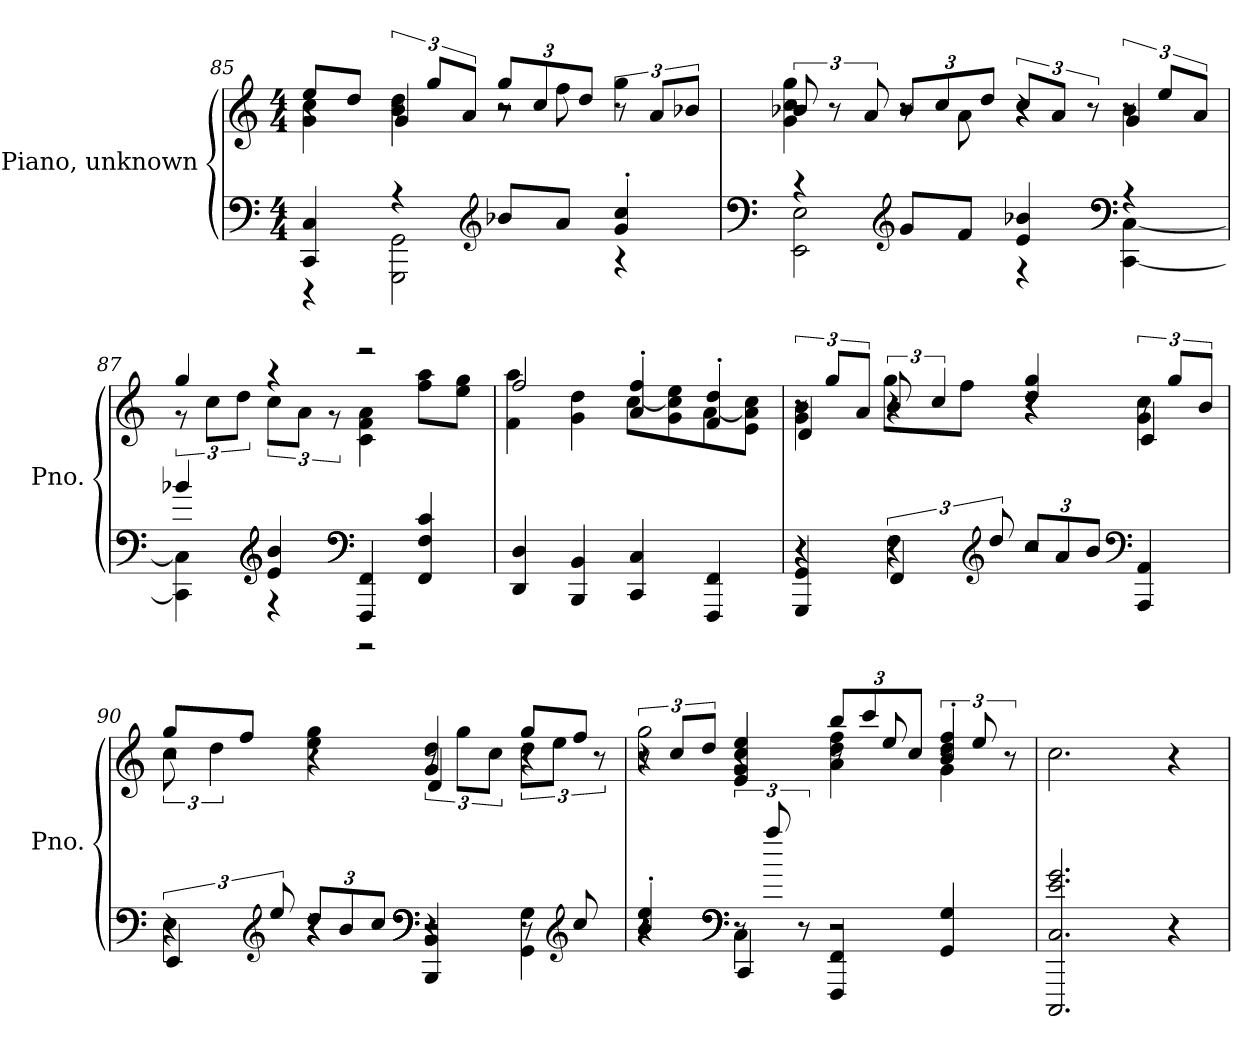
**kern	**kern
*part1	*part1
*staff2	*staff1
*I"Piano, unknown	*
*I'Pno.	*
*clefF4	*clefG2
*k[]	*k[]
*M4/4	*M4/4
=85	=85
*^	*^
*	*	*	*^
4CC/ 4C/	4r	8ee/L	4g\ 4cc\	4r
.	.	8dd/J	.	.
4r	2GGG\ 2GG\	12r	4b\ 4dd\	4g/
.	.	12gg/L	.	.
.	.	12a/J	.	.
*clefG2	*	*	*	*
*	*	*Xbrackettup	*	*
8b-X/L	.	12gg/L	8r	2r
.	.	12cc/	.	.
8a/J	.	.	8ff\	.
.	.	12dd/J	.	.
*	*	*brackettup	*	*
4g/' 4cc/'	4r	12r	4gg\	.
.	.	12a/L	.	.
.	.	12b-X/J	.	.
!!LO:LB:g=z	!!	!!
=86	=86	=86	=86	=86
*clefF4	*	*	*	*
4r	2EE\ 2E\	12b-X/	4g\ 4cc\ 4gg\	2r
.	.	12r	.	.
.	.	12a/	.	.
*clefG2	*	*	*	*
*	*	*Xbrackettup	*	*
8g/L	.	12b-/L	8r	.
.	.	12cc/	.	.
8f/J	.	.	8a\	.
.	.	12dd/J	.	.
*	*	*brackettup	*	*
4e/ 4b-X/	4r	12cc/L	4r	4r
.	.	12a/J	.	.
.	.	12r	.	.
*clefF4	*	*	*	*
4r	[4CC\ [4C\	12r	4b-\	4g/
.	.	12ee/L	.	.
.	.	12a/J	.	.
*	*	*	*v	*v
=87	=87	=87	=87
4b-X/	4CC\] 4C\]	4gg/	12r
.	.	.	12cc\L
.	.	.	12dd\J
*clefG2	*	*	*
4e/ 4b-/	4r	4r	12cc\L
.	.	.	12a\J
.	.	.	12r
*clefF4	*	*	*
4FFF/ 4FF/	2r	2r	4c\ 4f\ 4a\
4FF/ 4F/ 4c/	.	.	8ff\ 8aa\L
.	.	.	8ee\ 8gg\J
*v	*v	*	*
=88	=88	=88
4DD/ 4D/	2ff/	4f\ 4aa\
4BBB/ 4BB/	.	4g\ 4dd\
4CC/ 4C/	4a/' 4ff/'	[8cc\L
.	.	8g\ 8cc\] 8ee\
4FFF/ 4FF/	4f/' 4dd/'	[8a\
.	.	8e\ 8a\] 8cc\J
!!LO:LB:g=z
=89	=89	=89
*^	*	*^
*	*^	*	*	*
4GGG/ 4GG/	4r	4r	12r	4g\ 4b\	4d/
.	.	.	12gg/L	.	.
.	.	.	12a/J	.	.
6r	4F\	4FF/	12b/	8gg\L	4r
.	.	.	6cc/	.	.
.	.	.	.	8ff\J	.
*clefG2	*	*	*	*	*
12dd/	.	.	.	.	.
*Xbrackettup	*	*	*	*	*
12cc/L	2r	2r	4dd/ 4gg/	4r	4r
12a/	.	.	.	.	.
12b/J	.	.	.	.	.
*clefF4	*	*	*	*	*
4AAA/ 4AA/	.	.	12r	4g\ 4cc\	4c/
.	.	.	12gg/L	.	.
.	.	.	12b/J	.	.
=90	=90	=90	=90	=90	=90
*brackettup	*	*	*	*	*
6r	4E\	4EE/	8gg/L	12cc\	2r
.	.	.	.	6dd\	.
.	.	.	8ff/J	.	.
*clefG2	*	*	*	*	*
12ee/	.	.	.	.	.
*Xbrackettup	*	*	*	*	*
12dd/L	4r	4r	4r	4ee\ 4gg\	.
12b/	.	.	.	.	.
12cc/J	.	.	.	.	.
*clefF4	*	*	*	*	*
4BBB/ 4BB/	4r	2r	4g/ 4dd/	12r	4d/
.	.	.	.	12gg\L	.
.	.	.	.	12cc\J	.
8r	4GG\ 4G\	.	8gg/L	12dd\L	4r
.	.	.	.	12ee\J	.
*clefG2	*	*	*	*	*
8cc/	.	.	8ff/J	.	.
.	.	.	.	12r	.
!!LO:LB:g=z	!!	!!
=91	=91	=91	=91	=91	=91
4b/' 4ee/'	4r	4r	12r	2gg\	4r
.	.	.	12cc/L	.	.
.	.	.	12dd/J	.	.
*clefF4	*	*	*	*	*
*brackettup	*	*	*	*	*
12r	4C\	4CC/	4r	.	4e/ 4g/ 4cc/ 4ee/
12aa/	.	.	.	.	.
12r	.	.	.	.	.
*	*	*	*Xbrackettup	*	*
4FFF/ 4FF/	2r	2r	12bb/L	4a\ 4dd\ 4ff\	8r
.	.	.	12ccc/	.	.
.	.	.	.	.	8ee/
.	.	.	12cc/J	.	.
*	*	*	*brackettup	*	*
4GG/ 4G/	.	.	12r	4g\	4b/' 4dd/' 4ff/'
.	.	.	12ee/	.	.
.	.	.	12r	.	.
*v	*v	*v	*	*	*
*	*v	*v	*v
=92	=92
2.CCC/ 2.C/ 2.e/ 2.g/	2.cc\
4r	4r
=	=
*-	*-
